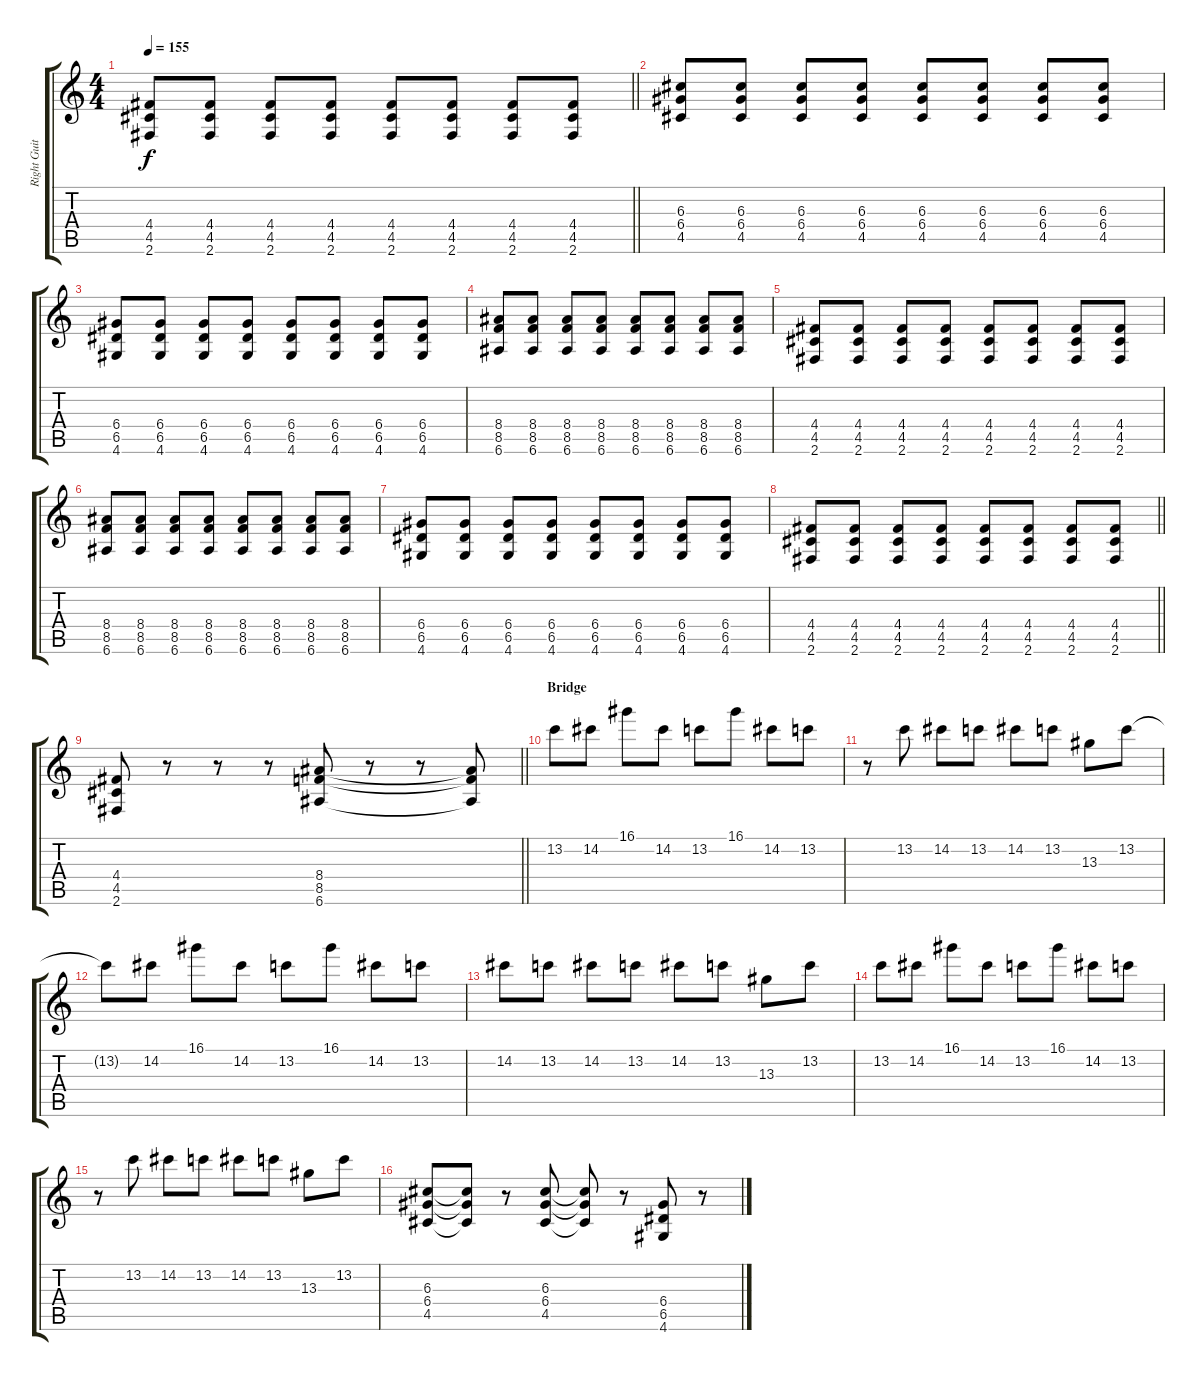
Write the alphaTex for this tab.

\track ("Right Guitar" "Right Guit") {instrument distortionguitar}
\staff {score tabs}
\tuning (E4 B3 G3 D3 A2 E2) {hide}
\ts (4 4)
\tempo 155
\clef g2
\barLineRight lightlight
\ks c
(4.4 4.5 2.6).8{dy f} (4.4 4.5 2.6).8 (4.4 4.5 2.6).8 (4.4 4.5 2.6).8 (4.4 4.5 2.6).8 (4.4 4.5 2.6).8 (4.4 4.5 2.6).8 (4.4 4.5 2.6).8 |
(6.3 6.4 4.5).8 (6.3 6.4 4.5).8 (6.3 6.4 4.5).8 (6.3 6.4 4.5).8 (6.3 6.4 4.5).8 (6.3 6.4 4.5).8 (6.3 6.4 4.5).8 (6.3 6.4 4.5).8 |
(6.4 6.5 4.6).8 (6.4 6.5 4.6).8 (6.4 6.5 4.6).8 (6.4 6.5 4.6).8 (6.4 6.5 4.6).8 (6.4 6.5 4.6).8 (6.4 6.5 4.6).8 (6.4 6.5 4.6).8 |
(8.4 8.5 6.6).8 (8.4 8.5 6.6).8 (8.4 8.5 6.6).8 (8.4 8.5 6.6).8 (8.4 8.5 6.6).8 (8.4 8.5 6.6).8 (8.4 8.5 6.6).8 (8.4 8.5 6.6).8 |
(4.4 4.5 2.6).8 (4.4 4.5 2.6).8 (4.4 4.5 2.6).8 (4.4 4.5 2.6).8 (4.4 4.5 2.6).8 (4.4 4.5 2.6).8 (4.4 4.5 2.6).8 (4.4 4.5 2.6).8 |
(8.4 8.5 6.6).8 (8.4 8.5 6.6).8 (8.4 8.5 6.6).8 (8.4 8.5 6.6).8 (8.4 8.5 6.6).8 (8.4 8.5 6.6).8 (8.4 8.5 6.6).8 (8.4 8.5 6.6).8 |
(6.4 6.5 4.6).8 (6.4 6.5 4.6).8 (6.4 6.5 4.6).8 (6.4 6.5 4.6).8 (6.4 6.5 4.6).8 (6.4 6.5 4.6).8 (6.4 6.5 4.6).8 (6.4 6.5 4.6).8 |
\barLineRight lightlight
(4.4 4.5 2.6).8 (4.4 4.5 2.6).8 (4.4 4.5 2.6).8 (4.4 4.5 2.6).8 (4.4 4.5 2.6).8 (4.4 4.5 2.6).8 (4.4 4.5 2.6).8 (4.4 4.5 2.6).8 |
\barLineRight lightlight
(4.4 4.5 2.6).8 r.8{volume 0} r.8 r.8 (8.4 8.5 6.6).8{volume 13} r.8 r.8 (8.4{t} 8.5{t} 6.6{t}).8 |
\section ("" "Bridge")
13.2.8{volume 16} 14.2.8 16.1.8 14.2.8 13.2.8 16.1.8 14.2.8 13.2.8 |
r.8 13.2.8 14.2.8 13.2.8 14.2.8 13.2.8 13.3.8 13.2.8 |
13.2{t}.8 14.2.8 16.1.8 14.2.8 13.2.8 16.1.8 14.2.8 13.2.8 |
14.2.8 13.2.8 14.2.8 13.2.8 14.2.8 13.2.8 13.3.8 13.2.8 |
13.2.8 14.2.8 16.1.8 14.2.8 13.2.8 16.1.8 14.2.8 13.2.8 |
r.8 13.2.8 14.2.8 13.2.8 14.2.8 13.2.8 13.3.8 13.2.8 |
(6.3 6.4 4.5).8 (6.3{t} 6.4{t} 4.5{t}).8 r.8 (6.3 6.4 4.5).8 (6.3{t} 6.4{t} 4.5{t}).8 r.8 (6.4 6.5 4.6).8 r.8
